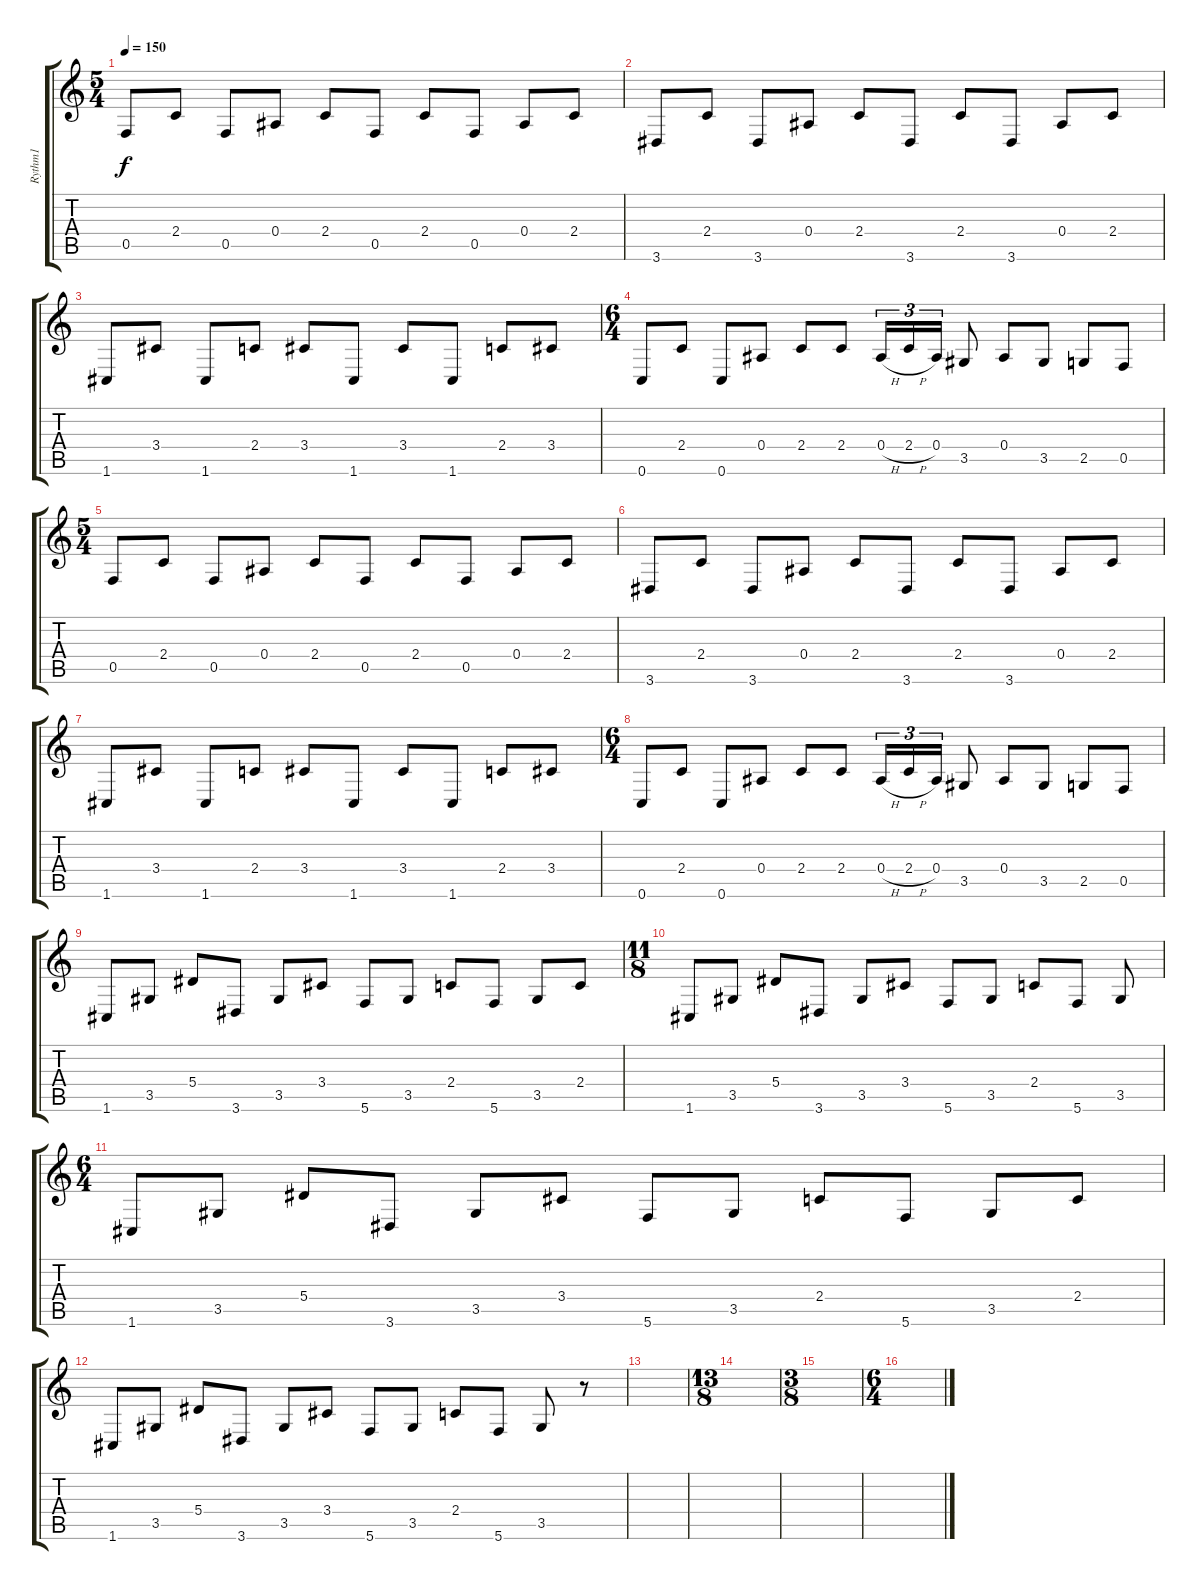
\track ("Rythm1" "Rythm1") {instrument overdrivenguitar}
\staff {score tabs}
\tuning (C4 G3 Eb3 Bb2 F2 C2) {hide}
\ts (5 4)
\tempo 150
\clef g2
\ks c
0.5.8{dy f volume 13 instrument overdrivenguitar} 2.4.8 0.5.8 0.4.8 2.4.8 0.5.8 2.4.8 0.5.8 0.4.8 2.4.8 |
3.6.8 2.4.8 3.6.8 0.4.8 2.4.8 3.6.8 2.4.8 3.6.8 0.4.8 2.4.8 |
1.6.8 3.4.8 1.6.8 2.4.8 3.4.8 1.6.8 3.4.8 1.6.8 2.4.8 3.4.8 |
\ts (6 4)
0.6.8 2.4.8 0.6.8 0.4.8 2.4.8 2.4.8 0.4{h}.16{tu (3 2)} 2.4{h}.16{tu (3 2)} 0.4.16{tu (3 2)} 3.5.8 0.4.8 3.5.8 2.5.8 0.5.8 |
\ts (5 4)
0.5.8 2.4.8 0.5.8 0.4.8 2.4.8 0.5.8 2.4.8 0.5.8 0.4.8 2.4.8 |
3.6.8 2.4.8 3.6.8 0.4.8 2.4.8 3.6.8 2.4.8 3.6.8 0.4.8 2.4.8 |
1.6.8 3.4.8 1.6.8 2.4.8 3.4.8 1.6.8 3.4.8 1.6.8 2.4.8 3.4.8 |
\ts (6 4)
0.6.8 2.4.8 0.6.8 0.4.8 2.4.8 2.4.8 0.4{h}.16{tu (3 2)} 2.4{h}.16{tu (3 2)} 0.4.16{tu (3 2)} 3.5.8 0.4.8 3.5.8 2.5.8 0.5.8 |
1.6.8 3.5.8 5.4.8 3.6.8 3.5.8 3.4.8 5.6.8 3.5.8 2.4.8 5.6.8 3.5.8 2.4.8 |
\ts (11 8)
1.6.8 3.5.8 5.4.8 3.6.8 3.5.8 3.4.8 5.6.8 3.5.8 2.4.8 5.6.8 3.5.8 |
\ts (6 4)
1.6.8 3.5.8 5.4.8 3.6.8 3.5.8 3.4.8 5.6.8 3.5.8 2.4.8 5.6.8 3.5.8 2.4.8 |
1.6.8 3.5.8 5.4.8 3.6.8 3.5.8 3.4.8 5.6.8 3.5.8 2.4.8 5.6.8 3.5.8 r.8 |
|
\ts (13 8)
|
\ts (3 8)
|
\ts (6 4)
